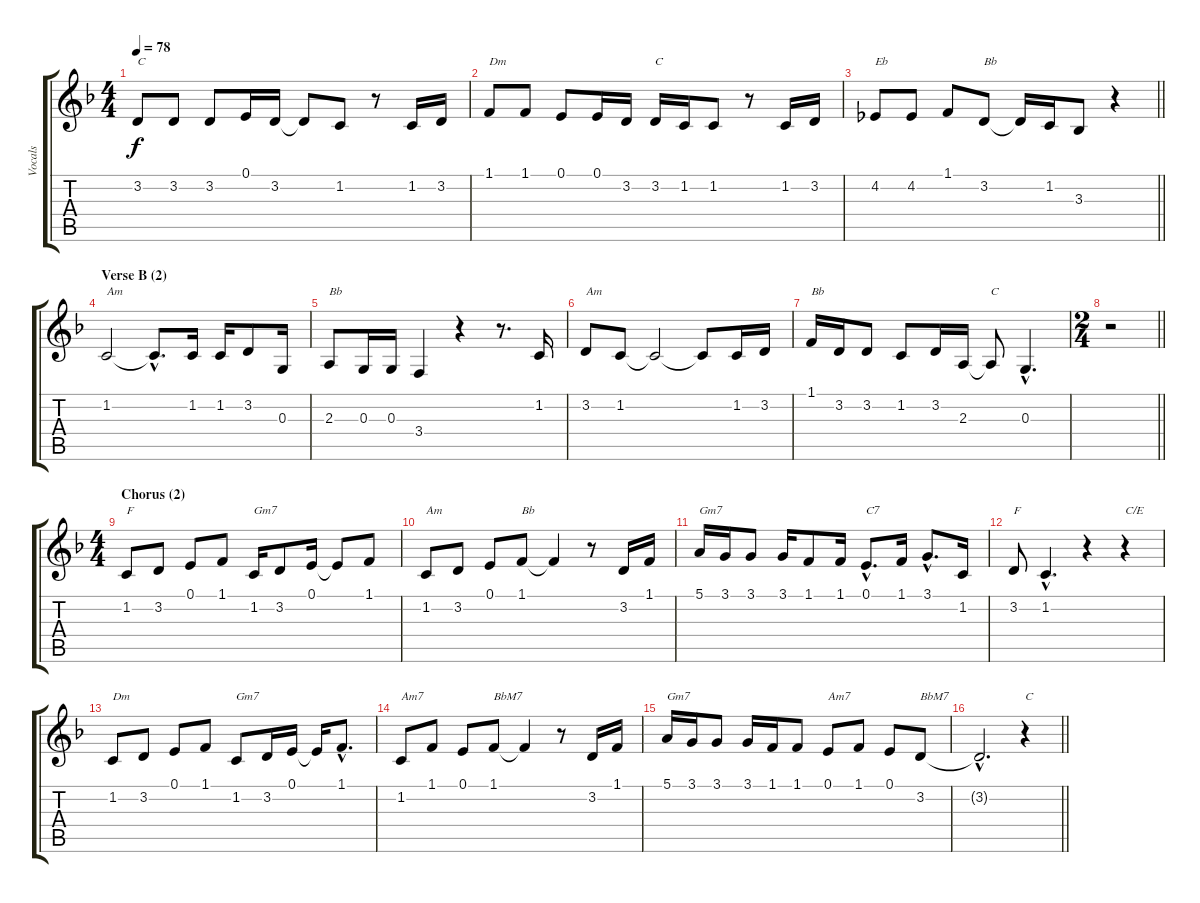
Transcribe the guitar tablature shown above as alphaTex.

\track ("Vocals" "Vocals") {instrument sopranosax}
\staff {score tabs}
\tuning (E4 B3 G3 D3 A2 E2) {hide}
\ts (4 4)
\tempo 78
\clef g2
\ks f
3.2.8{txt "C" dy f} 3.2.8 3.2.8 0.1.16 3.2.16 3.2{t}.8 1.2.8 r.8 1.2.16 3.2.16 |
1.1.8{txt "Dm"} 1.1.8 0.1.8 0.1.16 3.2.16 3.2.16{txt "C"} 1.2.16 1.2.8 r.8 1.2.16 3.2.16 |
\barLineRight lightlight
4.2.8{txt "Eb"} 4.2.8 1.1.8 3.2.8{txt "Bb"} 3.2{t}.16 1.2.16 3.3.8 r.4 |
\section ("" "Verse B (2)")
1.2.2{txt "Am"} 1.2{hac t}.8{d} 1.2.16 1.2.16 3.2.8 0.3.16 |
2.3.8{txt "Bb"} 0.3.16 0.3.16 3.4.4 r.4 r.8{d} 1.2.16 |
3.2.8{txt "Am"} 1.2.8 1.2{t}.2 1.2{t}.8 1.2.16 3.2.16 |
1.1.16{txt "Bb"} 3.2.16 3.2.8 1.2.8 3.2.16 2.3.16 2.3{t}.8{txt "C"} 0.3{hac}.4{d} |
\ts (2 4)
\barLineRight lightlight
r.2 |
\ts (4 4)
\section ("" "Chorus (2)")
1.2.8{txt "F"} 3.2.8 0.1.8 1.1.8 1.2.16{txt "Gm7"} 3.2.8 0.1.16 0.1{t}.8 1.1.8 |
1.2.8{txt "Am"} 3.2.8 0.1.8 1.1.8{txt "Bb"} 1.1{t}.4 r.8 3.2.16 1.1.16 |
5.1.16{txt "Gm7"} 3.1.16 3.1.8 3.1.16 1.1.8 1.1.16 0.1{hac}.8{d txt "C7"} 1.1.16 3.1{hac}.8{d} 1.2.16 |
3.2.8{txt "F"} 1.2{hac}.4{d} r.4 r.4{txt "C/E"} |
1.2.8{txt "Dm"} 3.2.8 0.1.8 1.1.8 1.2.8{txt "Gm7"} 3.2.16 0.1.16 0.1{t}.16 1.1{hac}.8{d} |
1.2.8{txt "Am7"} 1.1.8 0.1.8 1.1.8{txt "BbM7"} 1.1{t}.4 r.8 3.2.16 1.1.16 |
5.1.16{txt "Gm7"} 3.1.16 3.1.8 3.1.16 1.1.16 1.1.8 0.1.8{txt "Am7"} 1.1.8 0.1.8 3.2.8{txt "BbM7"} |
\barLineRight lightlight
3.2{hac t}.2{d} r.4{txt "C"}
